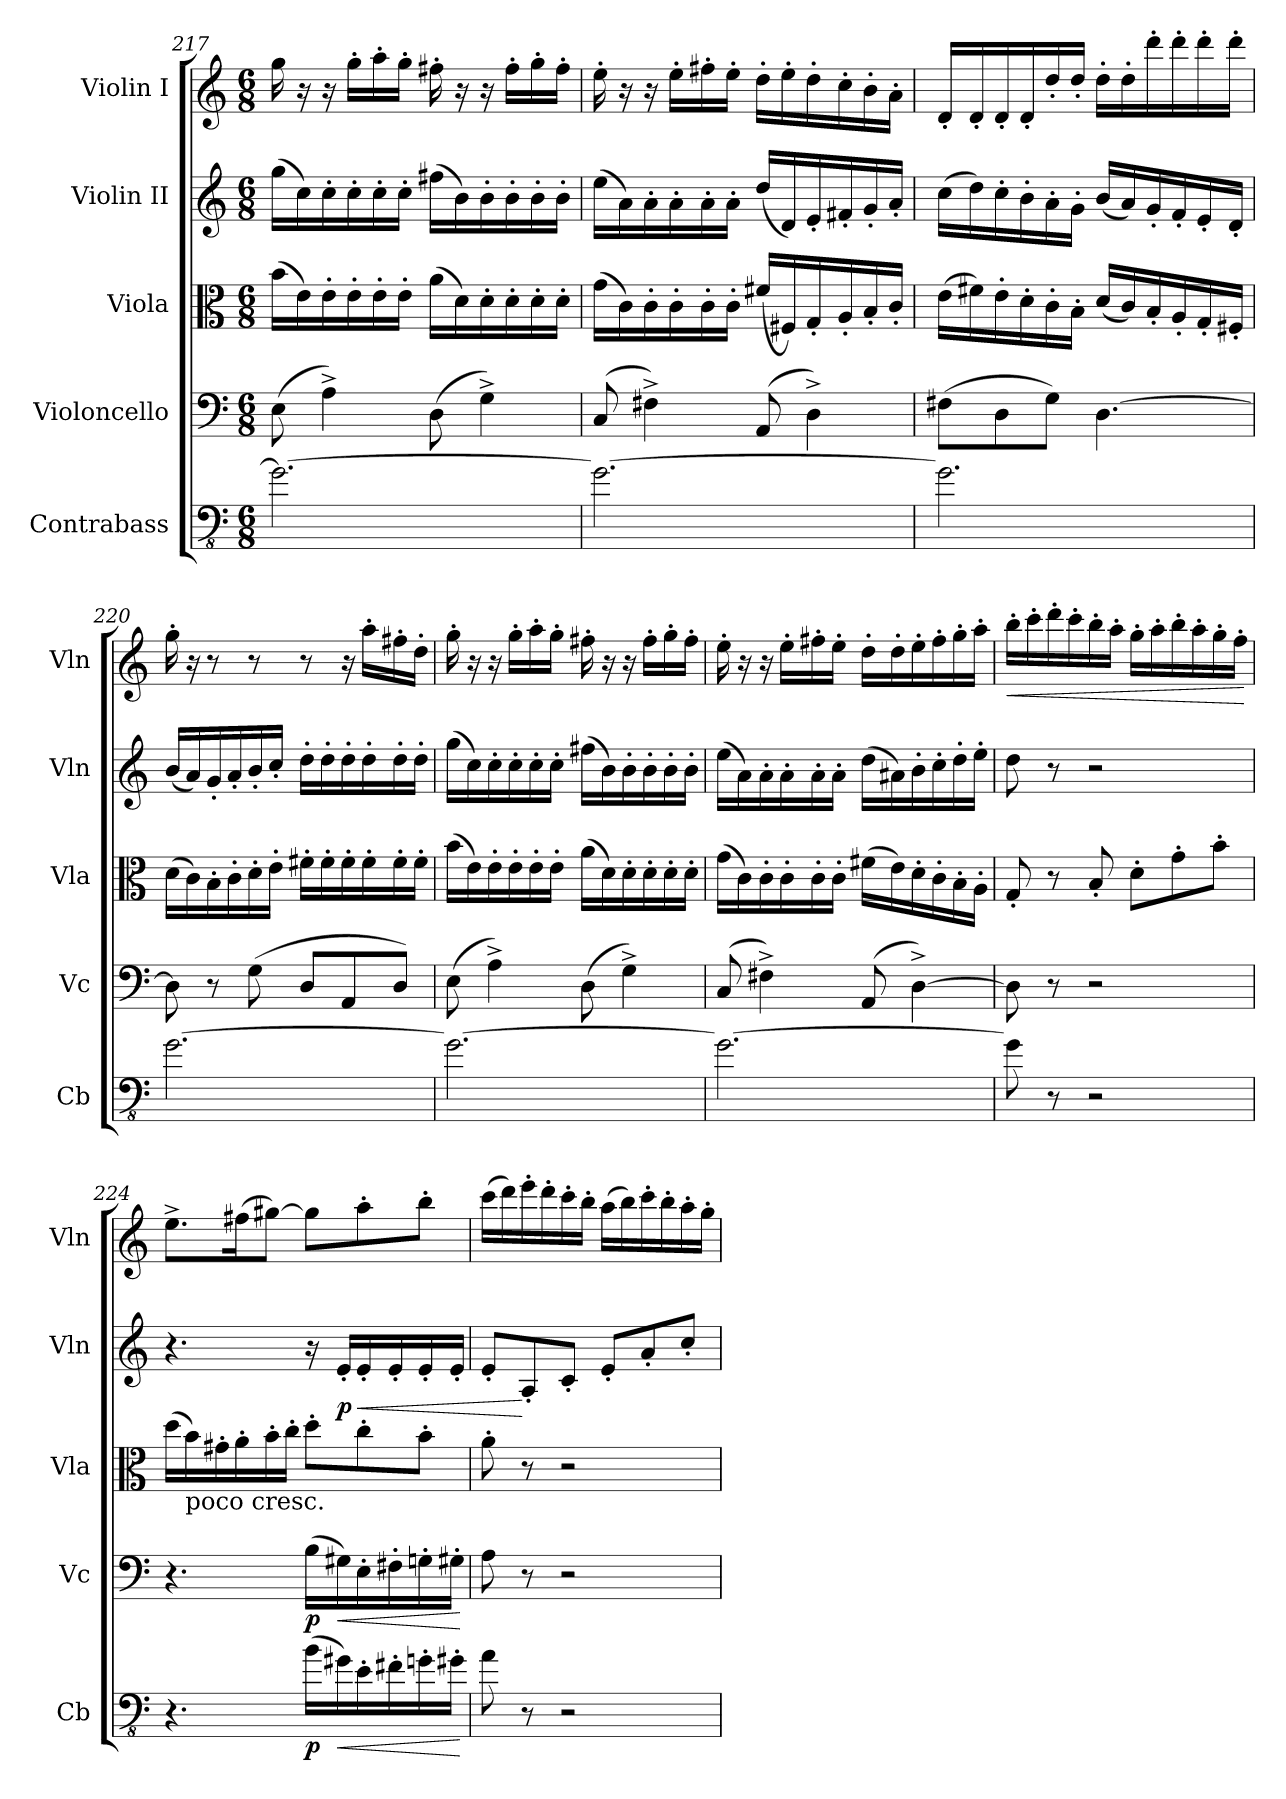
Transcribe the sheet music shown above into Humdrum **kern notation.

**kern	**dynam	**kern	**dynam	**kern	**kern	**dynam	**kern	**dynam
*part5	*part5	*part4	*part4	*part3	*part2	*part2	*part1	*part1
*staff5	*staff5	*staff4	*staff4	*staff3	*staff2	*staff2	*staff1	*staff1
*I"Contrabass	*	*I"Violoncello	*	*I"Viola	*I"Violin II	*	*I"Violin I	*
*I'Cb	*	*I'Vc	*	*I'Vla	*I'Vln	*	*I'Vln	*
*clefFv4	*	*clefF4	*	*clefC3	*clefG2	*	*clefG2	*
*ITrd7c12	*	*	*	*	*	*	*	*
*k[]	*	*k[]	*	*k[]	*k[]	*	*k[]	*
*M6/8	*	*M6/8	*	*M6/8	*M6/8	*	*M6/8	*
=217	=217	=217	=217	=217	=217	=217	=217	=217
2.GG\_	.	(8E\	.	(16b\LL	(16gg\LL	.	16gg\	.
.	.	.	.	16e\)	16cc\)	.	16r	.
.	.	4A^\)	.	16e'\	16cc'\	.	16r	.
.	.	.	.	16e'\	16cc'\	.	16gg'\LL	.
.	.	.	.	16e'\	16cc'\	.	16aa'\	.
.	.	.	.	16e'\JJ	16cc'\JJ	.	16gg'\JJ	.
.	.	(8D\	.	(16a\LL	(16ff#X\LL	.	16ff#X'\	.
.	.	.	.	16d\)	16b\)	.	16r	.
.	.	4G^\)	.	16d'\	16b'\	.	16r	.
.	.	.	.	16d'\	16b'\	.	16ff#'\LL	.
.	.	.	.	16d'\	16b'\	.	16gg'\	.
.	.	.	.	16d'\JJ	16b'\JJ	.	16ff#'\JJ	.
!!LO:LB:g=z
=218	=218	=218	=218	=218	=218	=218	=218	=218
2.GG\_	.	(8C/	.	(16g\LL	(16ee\LL	.	16ee'\	.
.	.	.	.	16c\)	16a\)	.	16r	.
.	.	4F#X^\)	.	16c'\	16a'\	.	16r	.
.	.	.	.	16c'\	16a'\	.	16ee'\LL	.
.	.	.	.	16c'\	16a'\	.	16ff#X'\	.
.	.	.	.	16c'\JJ	16a'\JJ	.	16ee'\JJ	.
.	.	(8AA/	.	(16f#X/LL	(16dd/LL	.	16dd'\LL	.
.	.	.	.	16F#X/)	16d/)	.	16ee'\	.
.	.	4D^\)	.	16G'/	16e'/	.	16dd'\	.
.	.	.	.	16A'/	16f#X'/	.	16cc'\	.
.	.	.	.	16B'/	16g'/	.	16b'\	.
.	.	.	.	16c'/JJ	16a'/JJ	.	16a'\JJ	.
=219	=219	=219	=219	=219	=219	=219	=219	=219
2.GG\]	.	(8F#X\L	.	(16e\LL	(16cc\LL	.	16d'/LL	.
.	.	.	.	16f#X\)	16dd\)	.	16d'/	.
.	.	8D\	.	16e'\	16cc'\	.	16d'/	.
.	.	.	.	16d'\	16b'\	.	16d'/	.
.	.	8G\J)	.	16c'\	16a'\	.	16dd'/	.
.	.	.	.	16B'\JJ	16g'\JJ	.	16dd'/JJ	.
.	.	[4.D\	.	(16d/LL	(16b/LL	.	16dd'\LL	.
.	.	.	.	16c/)	16a/)	.	16dd'\	.
.	.	.	.	16B'/	16g'/	.	16ddd'\	.
.	.	.	.	16A'/	16f'/	.	16ddd'\	.
.	.	.	.	16G'/	16e'/	.	16ddd'\	.
.	.	.	.	16F#X'/JJ	16d'/JJ	.	16ddd'\JJ	.
=220	=220	=220	=220	=220	=220	=220	=220	=220
[2.GG\	.	8D\]	.	(16d\LL	(16b/LL	.	16gg'\	.
.	.	.	.	16c\)	16a/)	.	16r	.
.	.	8r	.	16B'\	16g'/	.	8r	.
.	.	.	.	16c'\	16a'/	.	.	.
.	.	(8G\	.	16d'\	16b'/	.	8r	.
.	.	.	.	16e'\JJ	16cc'/JJ	.	.	.
.	.	8D/L	.	16f#X'\LL	16dd'\LL	.	8r	.
.	.	.	.	16f#'\	16dd'\	.	.	.
.	.	8AA/	.	16f#'\	16dd'\	.	16r	.
.	.	.	.	16f#'\	16dd'\	.	16aa'\LL	.
.	.	8D/J)	.	16f#'\	16dd'\	.	16ff#X'\	.
.	.	.	.	16f#'\JJ	16dd'\JJ	.	16dd'\JJ	.
!!LO:PB:g=z
=221	=221	=221	=221	=221	=221	=221	=221	=221
2.GG\_	.	(8E\	.	(16b\LL	(16gg\LL	.	16gg'\	.
.	.	.	.	16e\)	16cc\)	.	16r	.
.	.	4A^\)	.	16e'\	16cc'\	.	16r	.
.	.	.	.	16e'\	16cc'\	.	16gg'\LL	.
.	.	.	.	16e'\	16cc'\	.	16aa'\	.
.	.	.	.	16e'\JJ	16cc'\JJ	.	16gg'\JJ	.
.	.	(8D\	.	(16a\LL	(16ff#X\LL	.	16ff#X'\	.
.	.	.	.	16d\)	16b\)	.	16r	.
.	.	4G^\)	.	16d'\	16b'\	.	16r	.
.	.	.	.	16d'\	16b'\	.	16ff#'\LL	.
.	.	.	.	16d'\	16b'\	.	16gg'\	.
.	.	.	.	16d'\JJ	16b'\JJ	.	16ff#'\JJ	.
=222	=222	=222	=222	=222	=222	=222	=222	=222
2.GG\_	.	(8C/	.	(16g\LL	(16ee\LL	.	16ee'\	.
.	.	.	.	16c\)	16a\)	.	16r	.
.	.	4F#X^\)	.	16c'\	16a'\	.	16r	.
.	.	.	.	16c'\	16a'\	.	16ee'\LL	.
.	.	.	.	16c'\	16a'\	.	16ff#X'\	.
.	.	.	.	16c'\JJ	16a'\JJ	.	16ee'\JJ	.
.	.	(8AA/	.	(16f#X\LL	(16dd\LL	.	16dd'\LL	.
.	.	.	.	16e\)	16a#X\)	.	16dd'\	.
.	.	[4D^\)	.	16d'\	16b'\	.	16ee'\	.
.	.	.	.	16c'\	16cc'\	.	16ff#'\	.
.	.	.	.	16B'\	16dd'\	.	16gg'\	.
.	.	.	.	16A'\JJ	16ee'\JJ	.	16aa'\JJ	.
=223	=223	=223	=223	=223	=223	=223	=223	=223
!	!	!	!	!	!	!	!	!LO:HP:b
8GG\]	.	8D\]	.	8G'/	8dd\	.	16bb'\LL	<
.	.	.	.	.	.	.	16ccc'\	.
8r	.	8r	.	8r	8r	.	16ddd'\	.
.	.	.	.	.	.	.	16ccc'\	.
2r	.	2r	.	8B'/	2r	.	16bb'\	.
.	.	.	.	.	.	.	16aa'\JJ	.
.	.	.	.	8d'\L	.	.	16gg'\LL	.
.	.	.	.	.	.	.	16aa'\	.
.	.	.	.	8g'\	.	.	16bb'\	.
.	.	.	.	.	.	.	16aa'\	.
.	.	.	.	8b'\J	.	.	16gg'\	.
.	.	.	.	.	.	.	16ff'\JJ	.
.	.	.	.	.	.	.	.	[
!!LO:LB:g=z
=224	=224	=224	=224	=224	=224	=224	=224	=224
4.r	.	4.r	.	(16dd\LL	4.r	.	8.ee^\L	.
!	!	!	!	!LO:TX:b:t=poco cresc.	!	!	!	!
.	.	.	.	16b\)	.	.	.	.
.	.	.	.	16g#X'\	.	.	.	.
.	.	.	.	16a'\	.	.	(16ff#X\K	.
.	.	.	.	16b'\	.	.	[8gg#X\J)	.
.	.	.	.	16cc'\JJ	.	.	.	.
!	!LO:DY:b	!	!LO:DY:b	!	!	!	!	!
(16BB\LL	p	(16B\LL	p	8dd'\L	16r	.	8gg#\L]	.
!	!LO:HP:b	!	!LO:HP:b	!	!	!LO:DY:b	!	!
16GG#X\)	<	16G#X\)	<	.	16e'/LL	p	.	.
!	!	!	!	!	!	!LO:HP:b	!	!
16EE'\	.	16E'\	.	8cc'\	16e'/	<	8aa'\	.
16FF#X'\	.	16F#X'\	.	.	16e'/	.	.	.
16GGn'\	.	16Gn'\	.	8b'\J	16e'/	.	8bb'\J	.
16GG#X'\JJ	.	16G#X'\JJ	.	.	16e'/JJ	.	.	.
.	[	.	[	.	.	.	.	.
=225	=225	=225	=225	=225	=225	=225	=225	=225
8AA\	.	8A\	.	8a'\	8e'/L	.	(16ccc\LL	.
.	.	.	.	.	.	.	16ddd\)	.
8r	.	8r	.	8r	8A'/	[	16eee'\	.
.	.	.	.	.	.	.	16ddd'\	.
2r	.	2r	.	2r	8c'/J	.	16ccc'\	.
.	.	.	.	.	.	.	16bb'\JJ	.
.	.	.	.	.	8e'/L	.	(16aa\LL	.
.	.	.	.	.	.	.	16bb\)	.
.	.	.	.	.	8a'/	.	16ccc'\	.
.	.	.	.	.	.	.	16bb'\	.
.	.	.	.	.	8cc'/J	.	16aa'\	.
.	.	.	.	.	.	.	16gg'\JJ	.
=	=	=	=	=	=	=	=	=
*-	*-	*-	*-	*-	*-	*-	*-	*-
